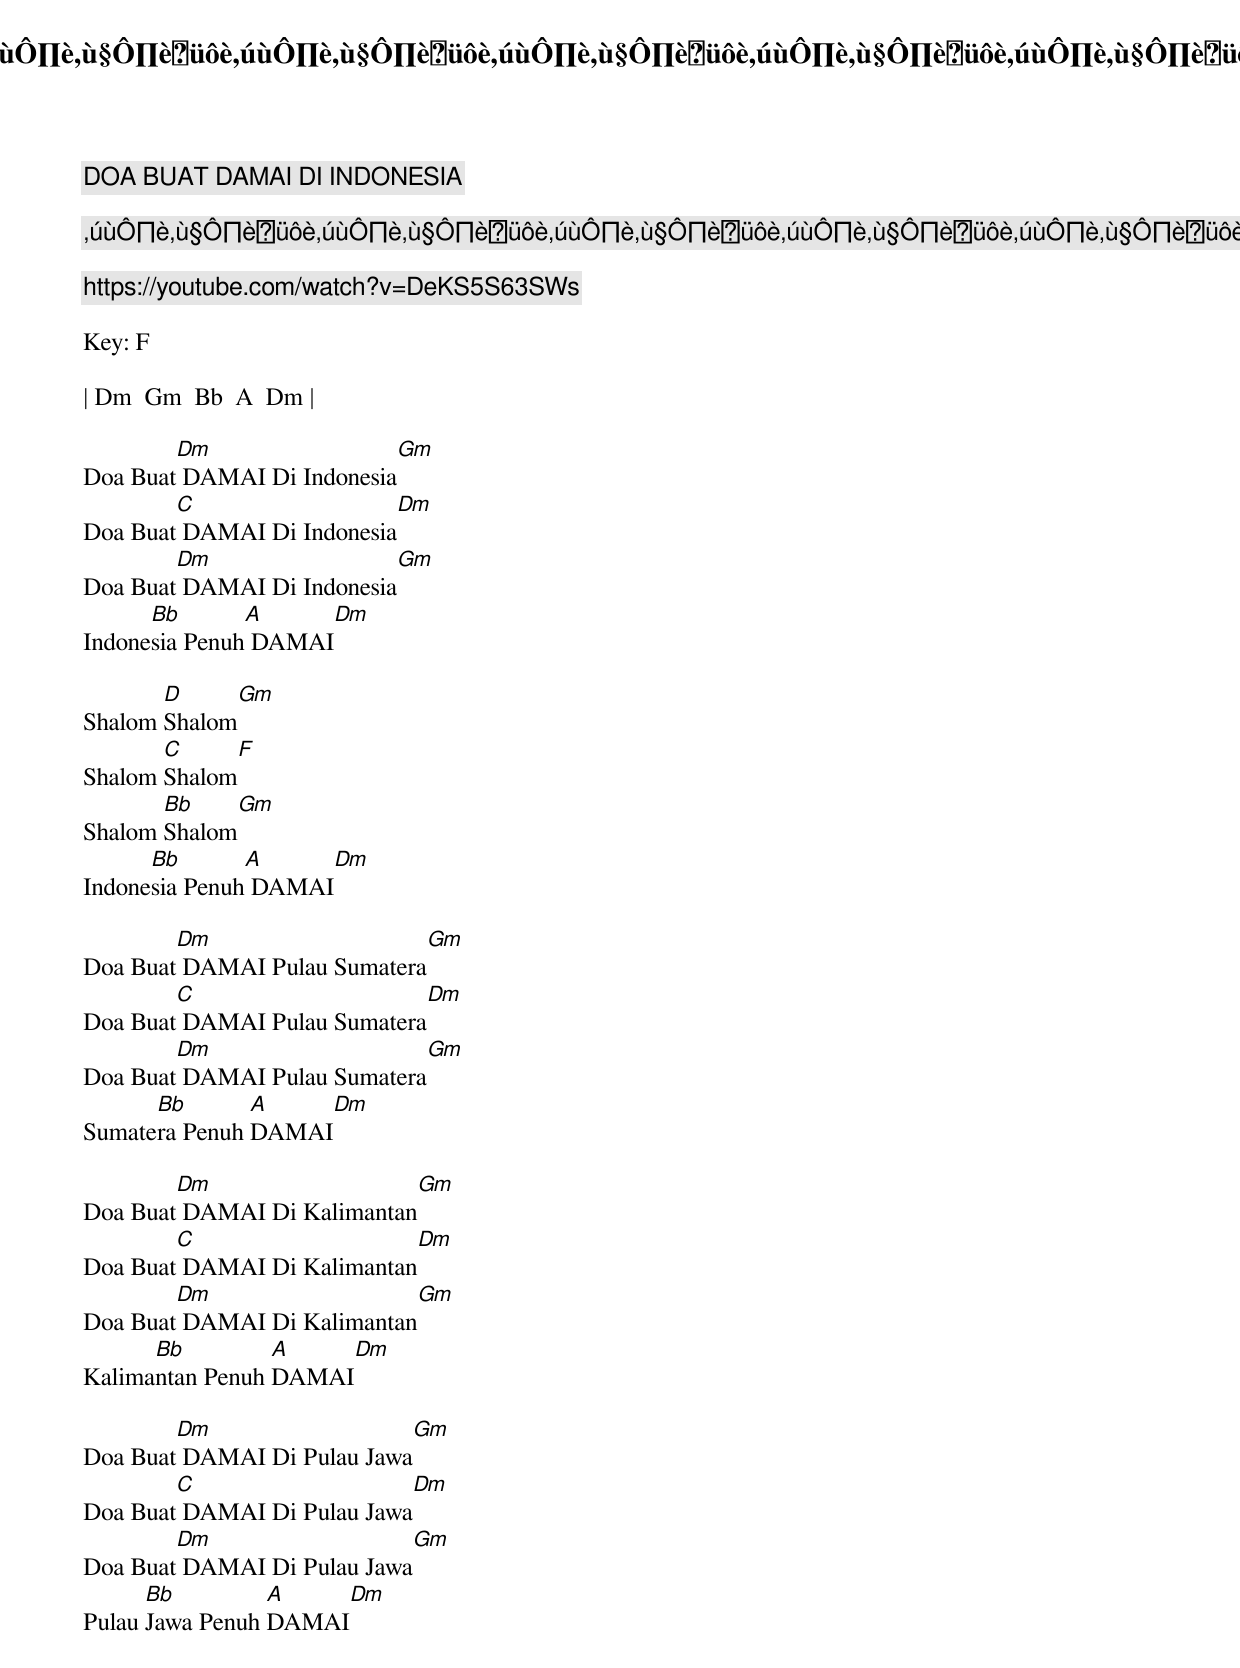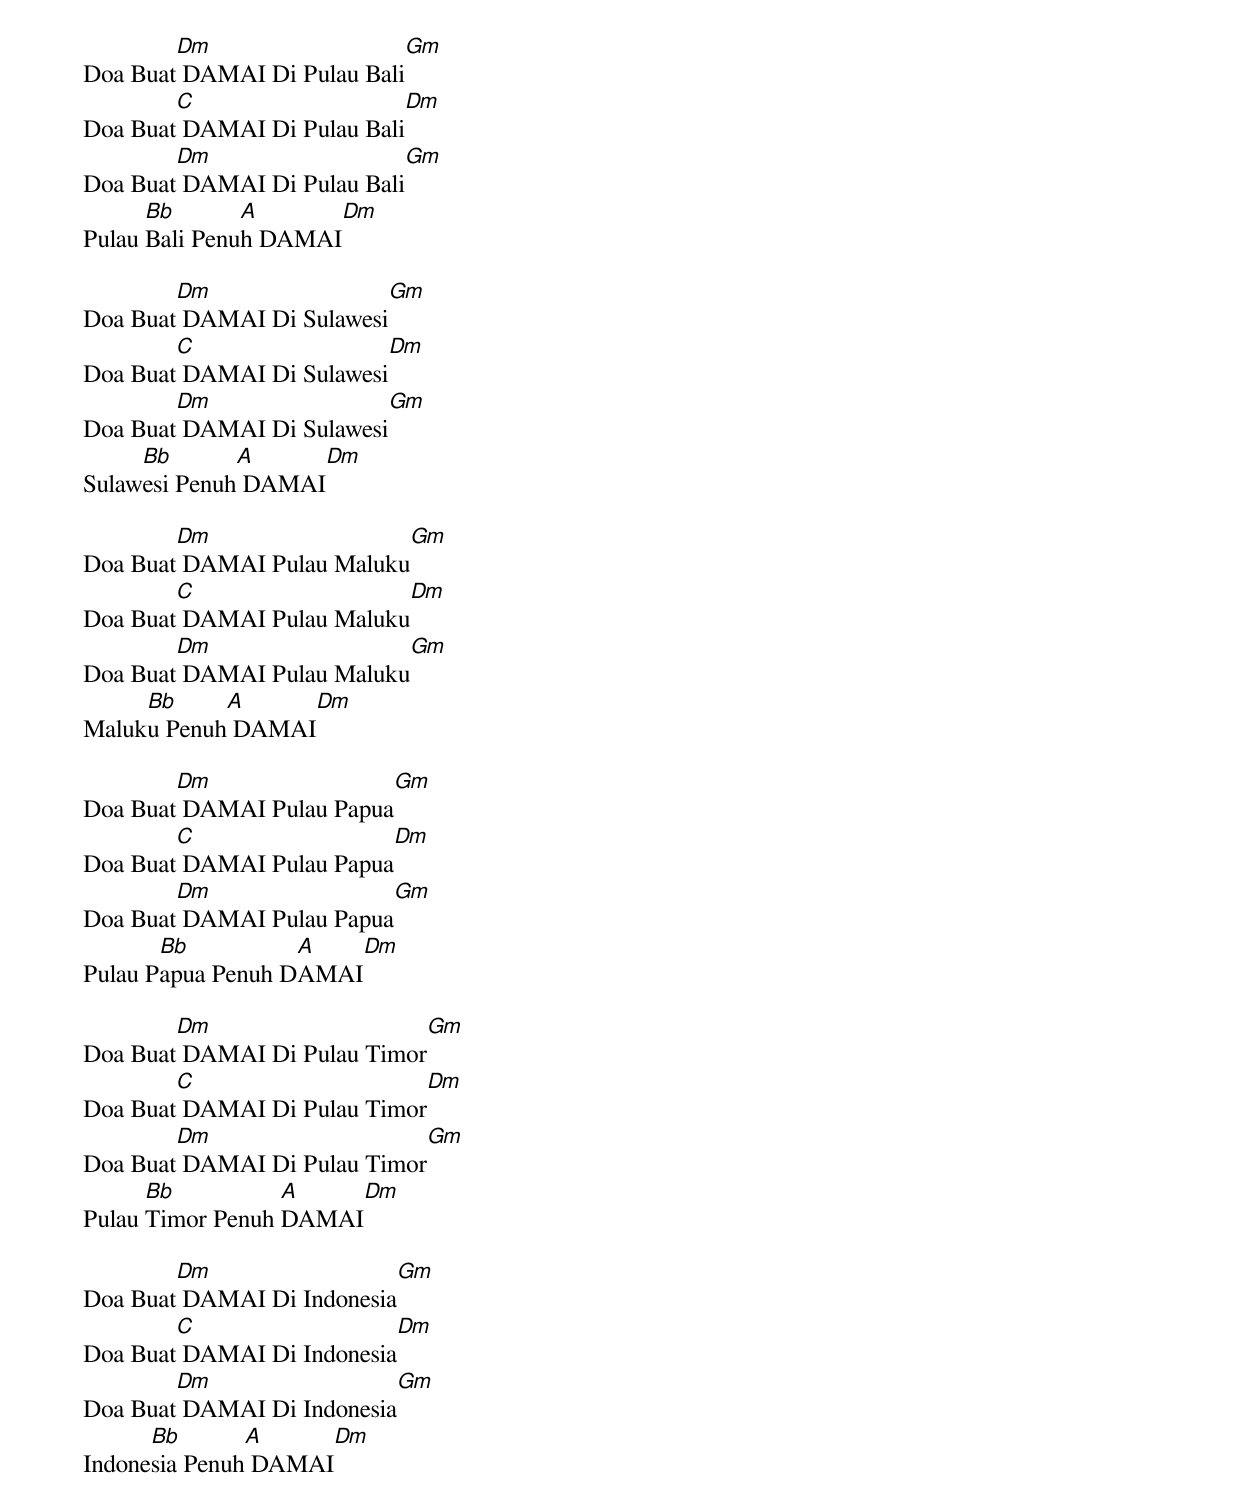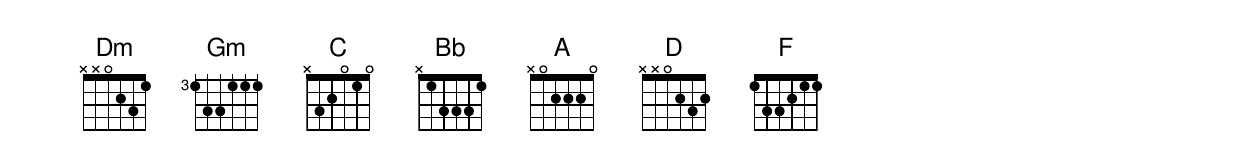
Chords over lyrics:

‚úùÔ∏è‚ù§Ô∏èüôè‚úùÔ∏è‚ù§Ô∏èüôè‚úùÔ∏è‚ù§Ô∏èüôè‚úùÔ∏è‚ù§Ô∏èüôè‚úùÔ∏è‚ù§Ô∏èüôè

DOA BUAT DAMAI DI INDONESIA

‚úùÔ∏è‚ù§Ô∏èüôè‚úùÔ∏è‚ù§Ô∏èüôè‚úùÔ∏è‚ù§Ô∏èüôè‚úùÔ∏è‚ù§Ô∏èüôè‚úùÔ∏è‚ù§Ô∏èüôè

https://youtube.com/watch?v=DeKS5S63SWs

Key: F

| Dm  Gm  Bb  A  Dm |

        Dm                   Gm
Doa Buat DAMAI Di Indonesia
        C                      Dm
Doa Buat DAMAI Di Indonesia
        Dm                   Gm
Doa Buat DAMAI Di Indonesia
      Bb       A        Dm
Indonesia Penuh DAMAI

       D        Gm
Shalom Shalom
       C         F
Shalom Shalom
       Bb      Gm
Shalom Shalom
      Bb       A        Dm
Indonesia Penuh DAMAI

        Dm                         Gm
Doa Buat DAMAI Pulau Sumatera
        C                            Dm
Doa Buat DAMAI Pulau Sumatera
        Dm                         Gm
Doa Buat DAMAI Pulau Sumatera
      Bb       A        Dm
Sumatera Penuh DAMAI

        Dm                   Gm
Doa Buat DAMAI Di Kalimantan
        C                      Dm
Doa Buat DAMAI Di Kalimantan
        Dm                   Gm
Doa Buat DAMAI Di Kalimantan
      Bb         A         Dm
Kalimantan Penuh DAMAI

        Dm                             Gm
Doa Buat DAMAI Di Pulau Jawa
        C                                Dm
Doa Buat DAMAI Di Pulau Jawa
        Dm                             Gm
Doa Buat DAMAI Di Pulau Jawa
      Bb         A         Dm
Pulau Jawa Penuh DAMAI

        Dm                             Gm
Doa Buat DAMAI Di Pulau Bali
        C                                Dm
Doa Buat DAMAI Di Pulau Bali
        Dm                             Gm
Doa Buat DAMAI Di Pulau Bali
      Bb       A         Dm
Pulau Bali Penuh DAMAI

        Dm                   Gm
Doa Buat DAMAI Di Sulawesi
        C                      Dm
Doa Buat DAMAI Di Sulawesi
        Dm                   Gm
Doa Buat DAMAI Di Sulawesi
     Bb       A        Dm
Sulawesi Penuh DAMAI

        Dm                         Gm
Doa Buat DAMAI Pulau Maluku
        C                            Dm
Doa Buat DAMAI Pulau Maluku
        Dm                         Gm
Doa Buat DAMAI Pulau Maluku
     Bb     A        Dm
Maluku Penuh DAMAI

        Dm                         Gm
Doa Buat DAMAI Pulau Papua
        C                            Dm
Doa Buat DAMAI Pulau Papua
        Dm                         Gm
Doa Buat DAMAI Pulau Papua
       Bb          A         Dm
Pulau Papua Penuh DAMAI

        Dm                             Gm
Doa Buat DAMAI Di Pulau Timor
        C                                Dm
Doa Buat DAMAI Di Pulau Timor
        Dm                             Gm
Doa Buat DAMAI Di Pulau Timor
      Bb          A         Dm
Pulau Timor Penuh DAMAI

        Dm                   Gm
Doa Buat DAMAI Di Indonesia
        C                      Dm
Doa Buat DAMAI Di Indonesia
        Dm                   Gm
Doa Buat DAMAI Di Indonesia
      Bb       A        Dm
Indonesia Penuh DAMAI
